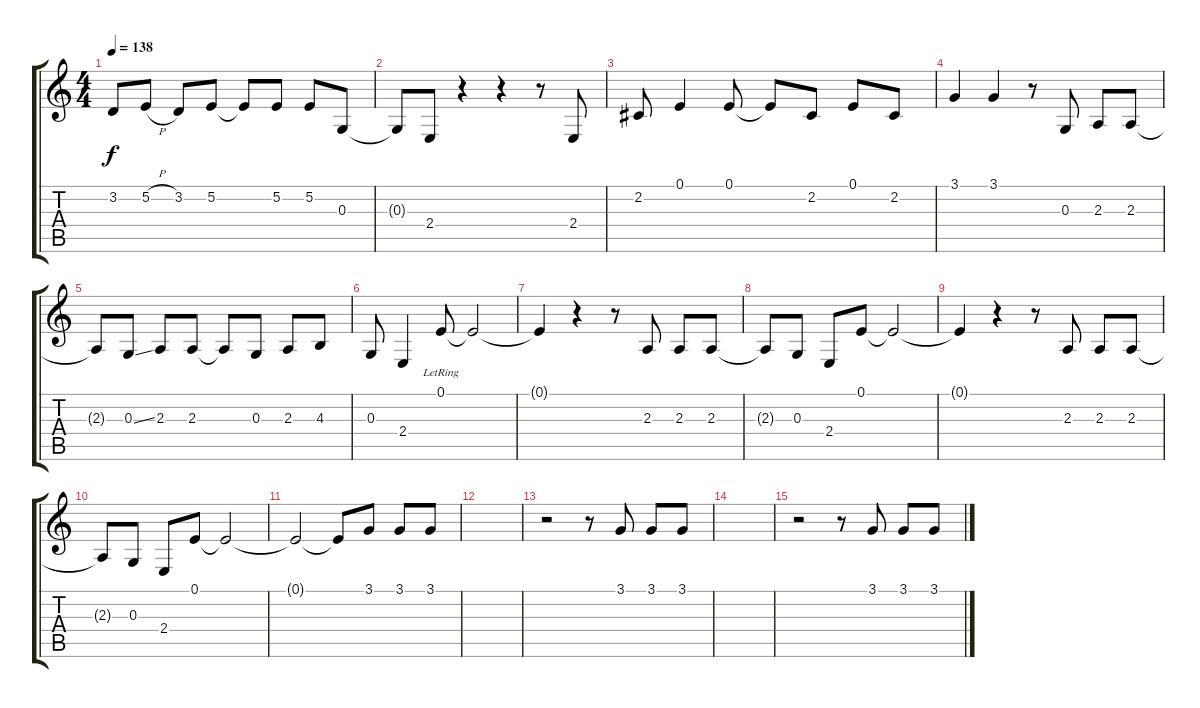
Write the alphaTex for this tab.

\track "" {instrument altosax}
\staff {score tabs}
\tuning (E4 B3 G3 D3 A2 E2) {hide}
\ts (4 4)
\tempo 138
\clef g2
\ks c
3.2{t}.8{dy f} 5.2{h}.8 3.2.8 5.2.8 5.2{t}.8 5.2.8 5.2.8 0.3.8 |
0.3{t}.8 2.4.8 r.4 r.4 r.8 2.4.8 |
2.2.8 0.1.4 0.1.8 0.1{t}.8 2.2.8 0.1.8 2.2.8 |
3.1.4 3.1.4 r.8 0.3.8 2.3.8 2.3.8 |
2.3{t}.8 0.3{ss}.8 2.3.8 2.3.8 2.3{t}.8 0.3.8 2.3.8 4.3.8 |
0.3.8 2.4.4 0.1{lr}.8 0.1{t}.2 |
0.1{t}.4 r.4 r.8 2.3.8 2.3.8 2.3.8 |
2.3{t}.8 0.3.8 2.4.8 0.1.8 0.1{t}.2 |
0.1{t}.4 r.4 r.8 2.3.8 2.3.8 2.3.8 |
2.3{t}.8 0.3.8 2.4.8 0.1.8 0.1{t}.2 |
0.1{t}.2 0.1{t}.8 3.1.8 3.1.8 3.1.8 |
|
r.2 r.8 3.1.8 3.1.8 3.1.8 |
|
r.2{volume 10} r.8 3.1.8 3.1.8 3.1.8
